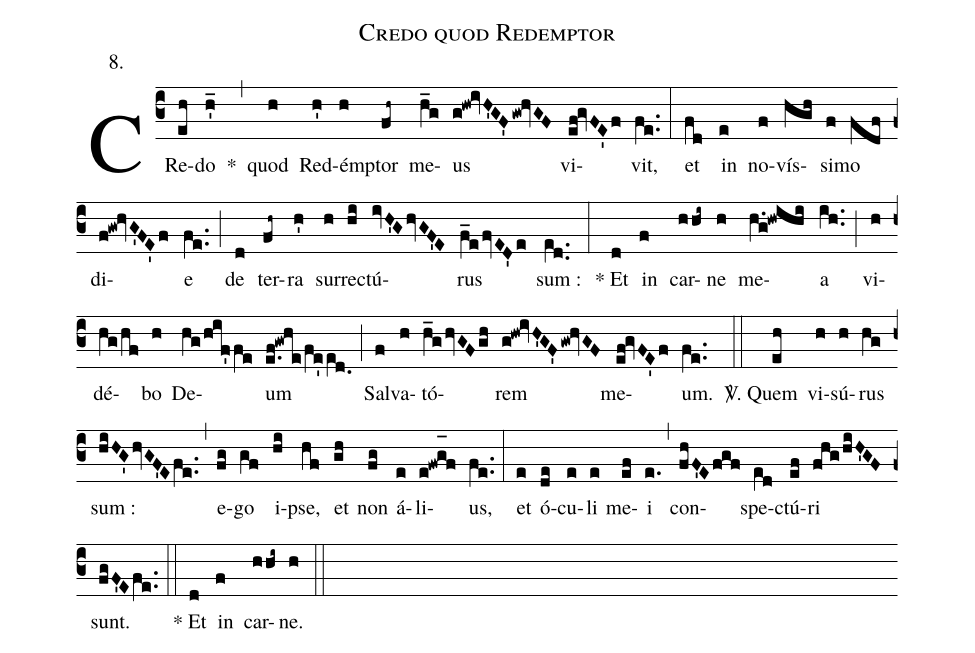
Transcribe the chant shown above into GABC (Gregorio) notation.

name:Credo quod Redemptor;
annotation:8.;
mode:8;
%%
(c3) CRe(eh)do(h'_) *(,) quod(h) Red(h')ém(h)ptor(fh~) me(h_g)us(g!hw!ivH'GF'gw!hvGF) vi(ef!gvFE'f)vit,(fe..) (:) et(fd) in(e) no(f)vís(hgh)si(f)mo(fdf) di(f!gw!hvG'FE'f)e(fe..) (;) de(d) ter(fh~)ra(h') sur(h)re(hi)ctú(ivH'GhvGF'E)rus(f_efvED'e) sum :(e[ll:1]d..) (:) * Et(d) in(f) car(hhi~)ne(h) me(h.g!hwihi)a(ih..) (;) vi(h)dé(hg/hf)bo(h) De(hg/hif'fe)um(e.f!gwhe/fe'e[ll:1]d.0) (;) Sal(f)va(h)tó(h_ghvGFgh)rem(g!hw!ivH'GF'gw!hvGF) me(ef!gvFE'f)um.(fe..) (::)
<sp>V/</sp>. Quem(eh) vi(h)sú(h)rus(hg) sum :(hiHG'hvGF'Efe..) (,) e(fg)go(gf) i(hi)pse,(hf) et(gh) non(fg) á(e)li(e!fwg_[oh:h]f)us,(fe..) (:) et(e) ó(de)cu(e)li(e) me(ef)i(e.) (,) con(fhF'Efgf)spe(e[ll:1]d)ctú(ef)ri(fhg/hiH'GF) sunt.(fgF'Efe..) (::) * Et(d) in(f) car(hhi~)ne.(h) (::)
